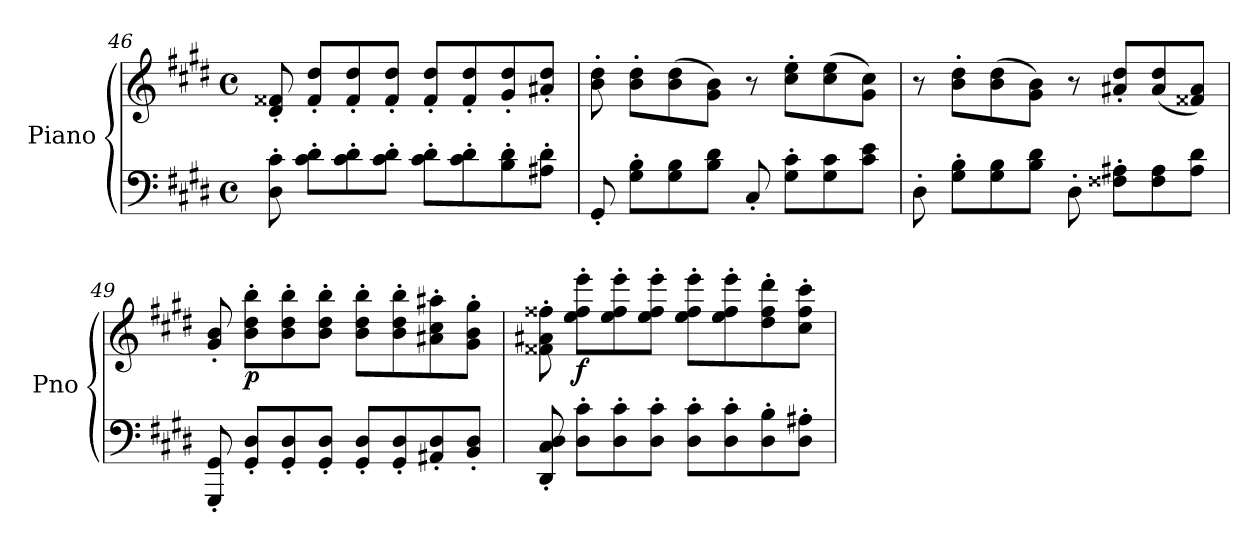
**kern	**kern	**dynam
*part1	*part1	*part1
*staff2	*staff1	*staff1/2
*I"Piano	*	*
*I'Pno	*	*
*clefF4	*clefG2	*
*k[f#c#g#d#]	*k[f#c#g#d#]	*
*M4/4	*M4/4	*
*met(c)	*met(c)	*
=46	=46	=46
8D#\' 8c#\'	8d#/' 8f##X/'	.
8c#\' 8d#\'L	8f##/' 8dd#/'L	.
8c#\' 8d#\'	8f##/' 8dd#/'	.
8c#\' 8d#\'J	8f##/' 8dd#/'J	.
8c#\' 8d#\'L	8f##/' 8dd#/'L	.
8c#\' 8d#\'	8f##/' 8dd#/'	.
8B\' 8d#\'	8g#/' 8dd#/'	.
8A#X\' 8d#\'J	8a#X/' 8dd#/'J	.
=47	=47	=47
8GG#'/	8b\' 8dd#\'	.
8G#\' 8B\'L	8b\' 8dd#\'L	.
8G#\ 8B\	(>8b\ 8dd#\	.
8B\ 8d#\J	8g#\ 8b\J)	.
8C#'/	8r	.
8G#\' 8c#\'L	8cc#\' 8ee\'L	.
8G#\ 8c#\	(>8cc#\ 8ee\	.
8c#\ 8e\J	8g#\ 8cc#\J)	.
!!LO:LB:g=z
=48	=48	=48
8D#'\	8r	.
8G#\' 8B\'L	8b\' 8dd#\'L	.
8G#\ 8B\	(>8b\ 8dd#\	.
8B\ 8d#\J	8g#\ 8b\J)	.
8D#'\	8r	.
8F##X\' 8A#X\'L	8a#X/' 8dd#/'L	.
8F##\ 8A#\	(<8a#/ 8dd#/	.
8A#\ 8d#\J	8f##X/ 8a#/J)	.
=49	=49	=49
8GGG#/' 8GG#/'	8g#/' 8b/'	.
!	!	!LO:DY:b
8GG#/' 8D#/'L	8b\' 8dd#\' 8bb\'L	p
8GG#/' 8D#/'	8b\' 8dd#\' 8bb\'	.
8GG#/' 8D#/'J	8b\' 8dd#\' 8bb\'J	.
!	!	!LO:DY:b
8GG#/' 8D#/'L	8b\' 8dd#\' 8bb\'L	other-dynamics
8GG#/' 8D#/'	8b\' 8dd#\' 8bb\'	.
8AA#X/' 8D#/'	8a#X\' 8cc#\' 8aa#X\'	.
8BB/' 8D#/'J	8g#\' 8b\' 8gg#\'J	.
=50	=50	=50
8DD#/' 8C#/' 8D#/'	8f##X\' 8a#X\' 8ff##X\'	.
!	!	!LO:DY:b
8D#\' 8c#\'L	8ee\' 8ff##\' 8eee\'L	f
8D#\' 8c#\'	8ee\' 8ff##\' 8eee\'	.
8D#\' 8c#\'J	8ee\' 8ff##\' 8eee\'J	.
8D#\' 8c#\'L	8ee\' 8ff##\' 8eee\'L	.
8D#\' 8c#\'	8ee\' 8ff##\' 8eee\'	.
8D#\' 8B\'	8dd#\' 8ff##\' 8ddd#\'	.
8D#\' 8A#X\'J	8cc#\' 8ff##\' 8ccc#\'J	.
=	=	=
*-	*-	*-
